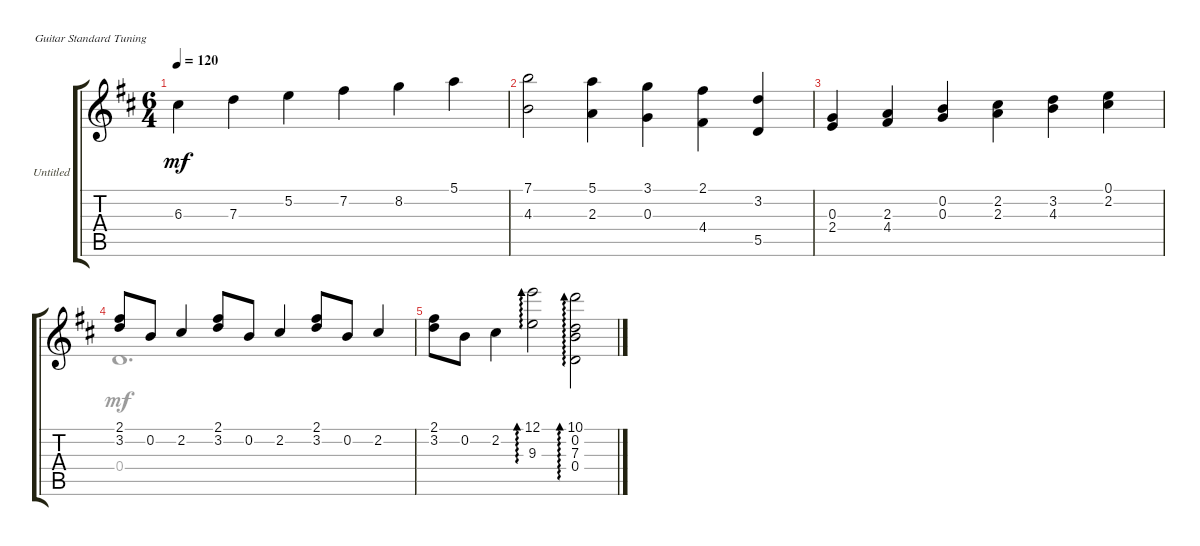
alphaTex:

\bracketExtendMode groupsimilarinstruments
\firstSystemTrackNameOrientation horizontal
\otherSystemsTrackNameOrientation horizontal
\track ("Untitled" "Untitled") {instrument acousticguitarnylon}
\staff {score tabs}
\tuning (E4 B3 G3 D3 A2 E2)
\voice
\ts (6 4)
\tempo 120
\clef g2
\ks d
6.3.4{dy mf} 7.3.4 5.2.4 7.2.4 8.2.4 5.1.4 |
(7.1 4.3).2 (5.1 2.3).4 (3.1 0.3).4 (2.1 4.4).4 (3.2 5.5).4 |
(0.3 2.4).4 (2.3 4.4).4 (0.2 0.3).4 (2.2 2.3).4 (3.2 4.3).4 (0.1 2.2).4 |
(2.1 3.2).8 0.2.8 2.2.4 (2.1 3.2).8 0.2.8 2.2.4 (2.1 3.2).8 0.2.8 2.2.4 |
(2.1 3.2).8 0.2.8 2.2.4 (12.1 9.3).2{ad 0} (10.1 7.3 0.2 0.4).2{ad 0}
\voice
\clef g2
\ottava regular
\simile none
\ks d
|
|
|
0.4.1{d} |
